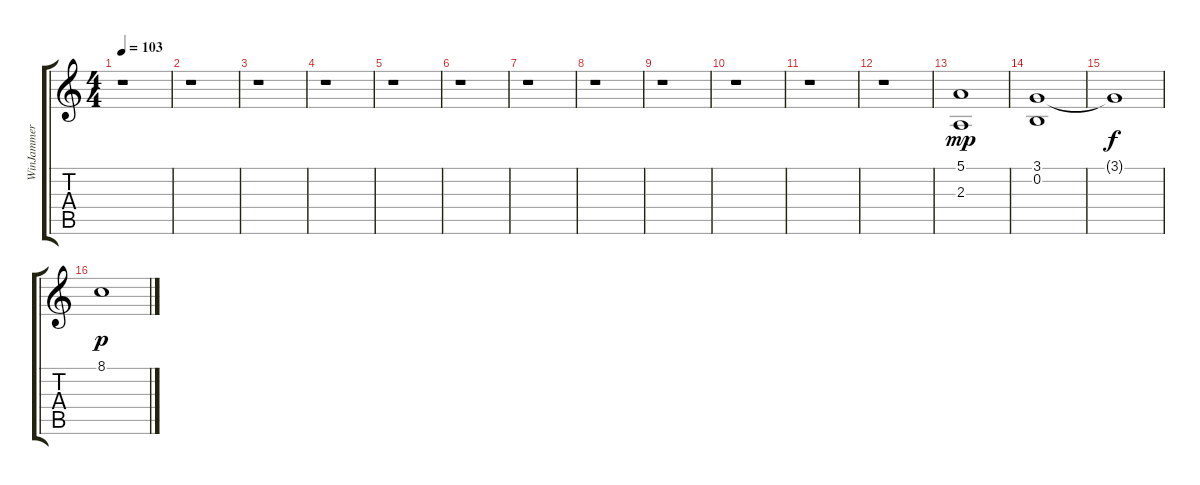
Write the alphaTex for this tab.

\track ("WinJammer Demo" "WinJammer ") {instrument stringensemble1}
\staff {score tabs}
\tuning (E4 B3 G3 D3 A2 E2) {hide}
\ts (4 4)
\tempo 103
\clef g2
\ks c
r.1{dy mp} |
r.1 |
r.1 |
r.1 |
r.1 |
r.1 |
r.1 |
r.1 |
r.1 |
r.1 |
r.1 |
r.1 |
(5.1 2.3).1 |
(3.1 0.2).1 |
3.1{t}.1{dy f} |
8.1.1{dy p}
